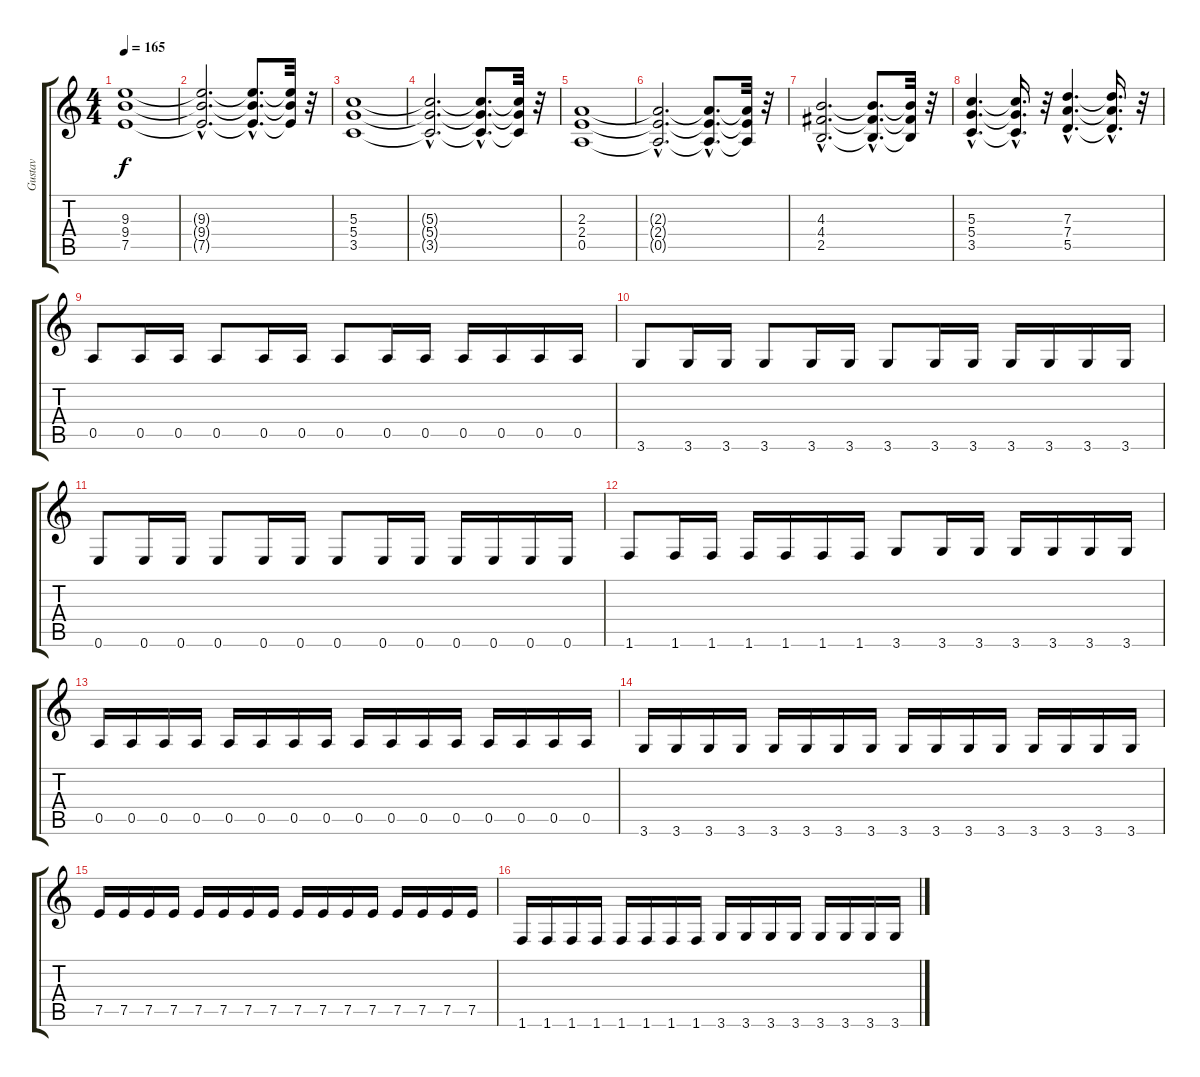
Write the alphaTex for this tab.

\track ("Gustav" "Gustav") {instrument distortionguitar}
\staff {score tabs}
\tuning (E4 B3 G3 D3 A2 E2) {hide}
\ts (4 4)
\tempo 165
\clef g2
\ks c
(9.3 9.4 7.5).1{dy f} |
(9.3{hac t} 9.4{hac t} 7.5{hac t}).2{d} (9.3{hac t} 9.4{hac t} 7.5{hac t}).8{d} (9.3{t} 9.4{t} 7.5{t}).32 r.32 |
(5.3 5.4 3.5).1 |
(5.3{hac t} 5.4{hac t} 3.5{hac t}).2{d} (5.3{hac t} 5.4{hac t} 3.5{hac t}).8{d} (5.3{t} 5.4{t} 3.5{t}).32 r.32 |
(2.3 2.4 0.5).1 |
(2.3{hac t} 2.4{hac t} 0.5{hac t}).2{d} (2.3{hac t} 2.4{hac t} 0.5{hac t}).8{d} (2.3{t} 2.4{t} 0.5{t}).32 r.32 |
(4.3{hac} 4.4{hac} 2.5{hac}).2{d} (4.3{hac t} 4.4{hac t} 2.5{hac t}).8{d} (4.3{t} 4.4{t} 2.5{t}).32 r.32 |
(5.3{hac} 5.4{hac} 3.5{hac}).4{d} (5.3{hac t} 5.4{hac t} 3.5{hac t}).16{d} r.32 (7.3{hac} 7.4{hac} 5.5{hac}).4{d} (7.3{hac t} 7.4{hac t} 5.5{hac t}).16{d} r.32 |
0.5.8 0.5.16 0.5.16 0.5.8 0.5.16 0.5.16 0.5.8 0.5.16 0.5.16 0.5.16 0.5.16 0.5.16 0.5.16 |
3.6.8 3.6.16 3.6.16 3.6.8 3.6.16 3.6.16 3.6.8 3.6.16 3.6.16 3.6.16 3.6.16 3.6.16 3.6.16 |
0.6.8 0.6.16 0.6.16 0.6.8 0.6.16 0.6.16 0.6.8 0.6.16 0.6.16 0.6.16 0.6.16 0.6.16 0.6.16 |
1.6.8 1.6.16 1.6.16 1.6.16 1.6.16 1.6.16 1.6.16 3.6.8 3.6.16 3.6.16 3.6.16 3.6.16 3.6.16 3.6.16 |
0.5.16 0.5.16 0.5.16 0.5.16 0.5.16 0.5.16 0.5.16 0.5.16 0.5.16 0.5.16 0.5.16 0.5.16 0.5.16 0.5.16 0.5.16 0.5.16 |
3.6.16 3.6.16 3.6.16 3.6.16 3.6.16 3.6.16 3.6.16 3.6.16 3.6.16 3.6.16 3.6.16 3.6.16 3.6.16 3.6.16 3.6.16 3.6.16 |
7.5.16 7.5.16 7.5.16 7.5.16 7.5.16 7.5.16 7.5.16 7.5.16 7.5.16 7.5.16 7.5.16 7.5.16 7.5.16 7.5.16 7.5.16 7.5.16 |
1.6.16 1.6.16 1.6.16 1.6.16 1.6.16 1.6.16 1.6.16 1.6.16 3.6.16 3.6.16 3.6.16 3.6.16 3.6.16 3.6.16 3.6.16 3.6.16
